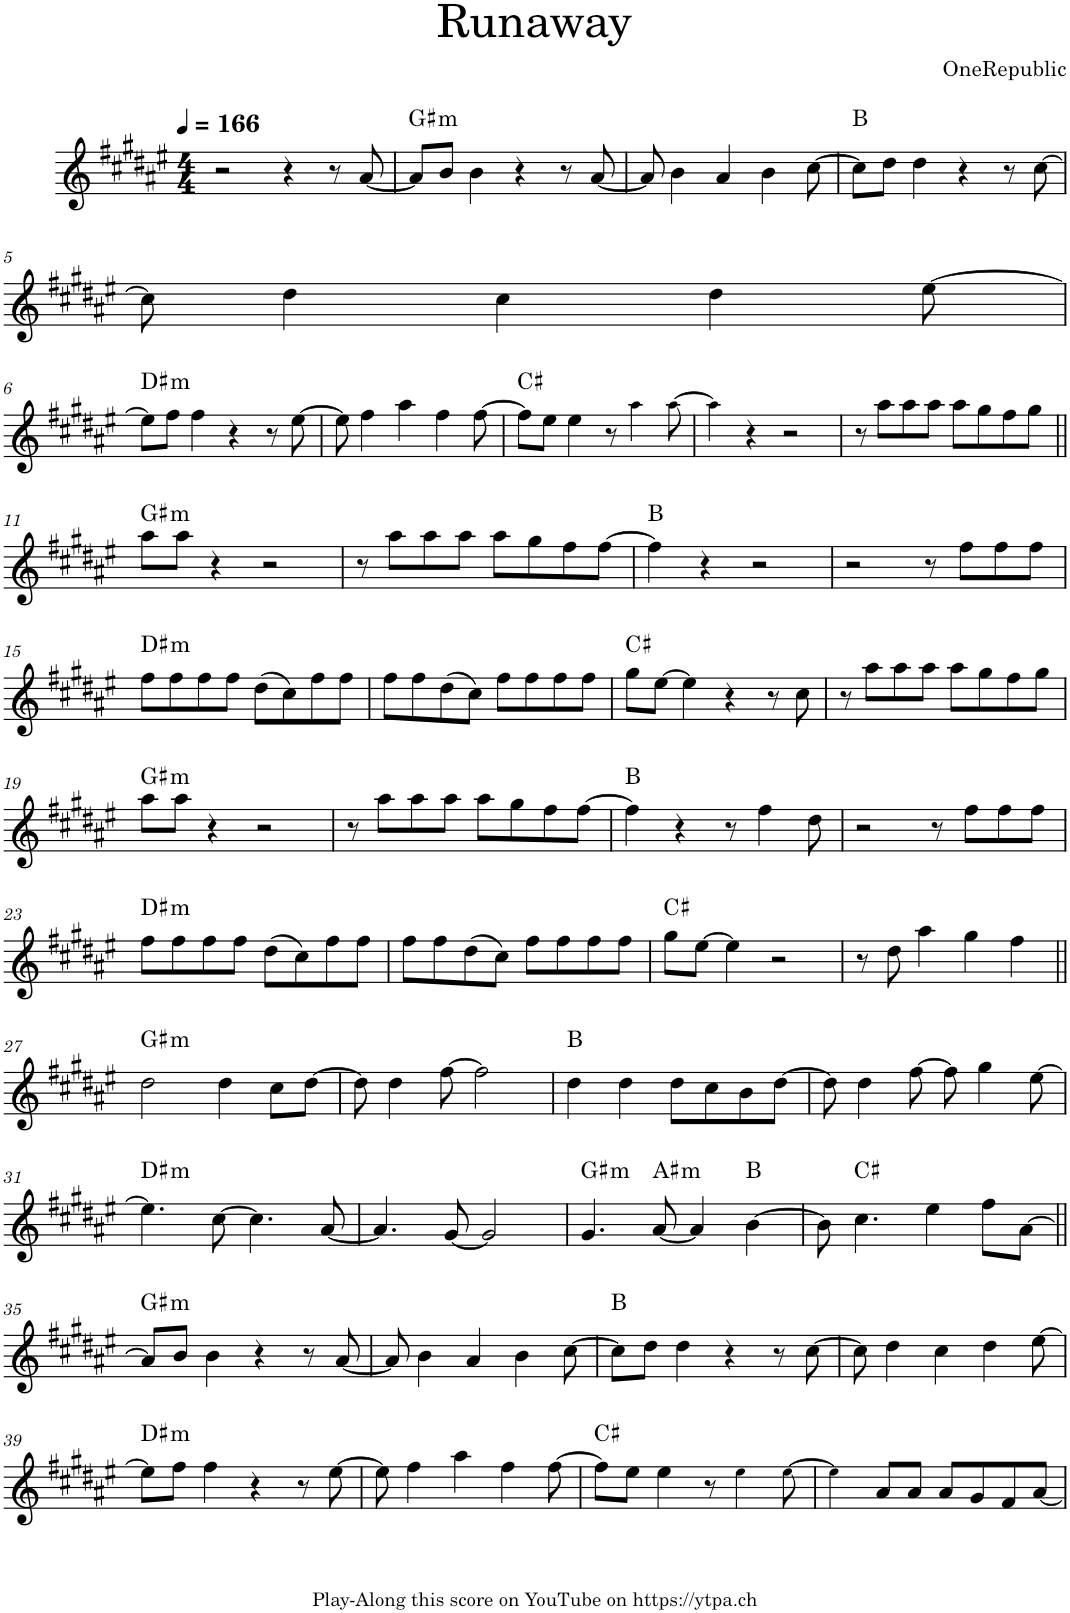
**kern	**harte
*part1	*part1
*staff1	*
*I"Piano	*
*I'Pno.	*
*clefG2	*
*k[f#c#g#d#a#e#]	*
*M4/4	*
*MM166	*
=1	=1
2r	.
4r	.
8r	.
[8a#/	.
=2	=2
!	!LO:H:kt=m
8a#/L]	G#:min
8b/J	.
4b\	.
4r	.
8r	.
[8a#/	.
=3	=3
8a#/]	.
4b\	.
4a#/	.
4b\	.
[8cc#\	.
=4	=4
8cc#\L]	B:maj
8dd#\J	.
4dd#\	.
4r	.
8r	.
[8cc#\	.
!!LO:LB:g=z
=5	=5
8cc#\]	.
4dd#\	.
4cc#\	.
4dd#\	.
[8ee#\	.
!!LO:LB:g=z
=6	=6
!	!LO:H:kt=m
8ee#\L]	D#:min
8ff#\J	.
4ff#\	.
4r	.
8r	.
[8ee#\	.
=7	=7
8ee#\]	.
4ff#\	.
4aa#\	.
4ff#\	.
[8ff#\	.
=8	=8
8ff#\L]	C#:maj
8ee#\J	.
4ee#\	.
8r	.
4aa#!\	.
[8aa#!\	.
=9	=9
4aa#!\]	.
4r	.
2r	.
=10	=10
8r	.
8aa#\L	.
8aa#\	.
8aa#\J	.
8aa#\L	.
8gg#\	.
8ff#\	.
8gg#\J	.
!!LO:LB:g=z
=11||	=11||
!	!LO:H:kt=m
8aa#\L	G#:min
8aa#\J	.
4r	.
2r	.
=12	=12
8r	.
8aa#\L	.
8aa#\	.
8aa#\J	.
8aa#\L	.
8gg#\	.
8ff#\	.
[8ff#\J	.
=13	=13
4ff#\]	B:maj
4r	.
2r	.
=14	=14
2r	.
8r	.
8ff#\L	.
8ff#\	.
8ff#\J	.
!!LO:LB:g=z
=15	=15
!	!LO:H:kt=m
8ff#\L	D#:min
8ff#\	.
8ff#\	.
8ff#\J	.
(8dd#\L	.
8cc#\)	.
8ff#\	.
8ff#\J	.
=16	=16
8ff#\L	.
8ff#\	.
(8dd#\	.
8cc#\J)	.
8ff#\L	.
8ff#\	.
8ff#\	.
8ff#\J	.
=17	=17
8gg#\L	C#:maj
[8ee#\J	.
4ee#\]	.
4r	.
8r	.
8cc#\	.
=18	=18
8r	.
8aa#\L	.
8aa#\	.
8aa#\J	.
8aa#\L	.
8gg#\	.
8ff#\	.
8gg#\J	.
!!LO:LB:g=z
=19	=19
!	!LO:H:kt=m
8aa#\L	G#:min
8aa#\J	.
4r	.
2r	.
=20	=20
8r	.
8aa#\L	.
8aa#\	.
8aa#\J	.
8aa#\L	.
8gg#\	.
8ff#\	.
[8ff#\J	.
=21	=21
4ff#\]	B:maj
4r	.
8r	.
4ff#\	.
8dd#\	.
=22	=22
2r	.
8r	.
8ff#\L	.
8ff#\	.
8ff#\J	.
!!LO:LB:g=z
=23	=23
!	!LO:H:kt=m
8ff#\L	D#:min
8ff#\	.
8ff#\	.
8ff#\J	.
(8dd#\L	.
8cc#\)	.
8ff#\	.
8ff#\J	.
=24	=24
8ff#\L	.
8ff#\	.
(8dd#\	.
8cc#\J)	.
8ff#\L	.
8ff#\	.
8ff#\	.
8ff#\J	.
=25	=25
8gg#\L	C#:maj
[8ee#\J	.
4ee#\]	.
2r	.
=26	=26
8r	.
8dd#\	.
4aa#\	.
4gg#\	.
4ff#\	.
!!LO:LB:g=z
=27||	=27||
!	!LO:H:kt=m
2dd#\	G#:min
4dd#\	.
8cc#\L	.
[8dd#\J	.
=28	=28
8dd#\]	.
4dd#\	.
[8ff#\	.
2ff#\]	.
=29	=29
4dd#\	B:maj
4dd#\	.
8dd#\L	.
8cc#\	.
8b\	.
[8dd#\J	.
=30	=30
8dd#\]	.
4dd#\	.
[8ff#\	.
8ff#\]	.
4gg#\	.
[8ee#\	.
!!LO:LB:g=z
=31	=31
!	!LO:H:kt=m
4.ee#\]	D#:min
[8cc#\	.
4.cc#\]	.
[8a#/	.
=32	=32
4.a#/]	.
[8g#/	.
2g#/]	.
=33	=33
!	!LO:H:kt=m
4.g#/	G#:min
!	!LO:H:kt=m
[8a#/	A#:min
4a#/]	.
[4b\	B:maj
=34	=34
8b\]	.
4.cc#\	C#:maj
4ee#\	.
8ff#\L	.
[8a#\J	.
!!LO:LB:g=z
=35||	=35||
!	!LO:H:kt=m
8a#/L]	G#:min
8b/J	.
4b\	.
4r	.
8r	.
[8a#/	.
=36	=36
8a#/]	.
4b\	.
4a#/	.
4b\	.
[8cc#\	.
=37	=37
8cc#\L]	B:maj
8dd#\J	.
4dd#\	.
4r	.
8r	.
[8cc#\	.
=38	=38
8cc#\]	.
4dd#\	.
4cc#\	.
4dd#\	.
[8ee#\	.
!!LO:LB:g=z
=39	=39
!	!LO:H:kt=m
8ee#\L]	D#:min
8ff#\J	.
4ff#\	.
4r	.
8r	.
[8ee#\	.
=40	=40
8ee#\]	.
4ff#\	.
4aa#\	.
4ff#\	.
[8ff#\	.
=41	=41
8ff#\L]	C#:maj
8ee#\J	.
4ee#\	.
8r	.
4ee#!\	.
[8ee#!\	.
=42	=42
4ee#!\]	.
8a#/L	.
8a#/J	.
8a#/L	.
8g#/	.
8f#/	.
[8a#/J	.
=	=
*-	*-
